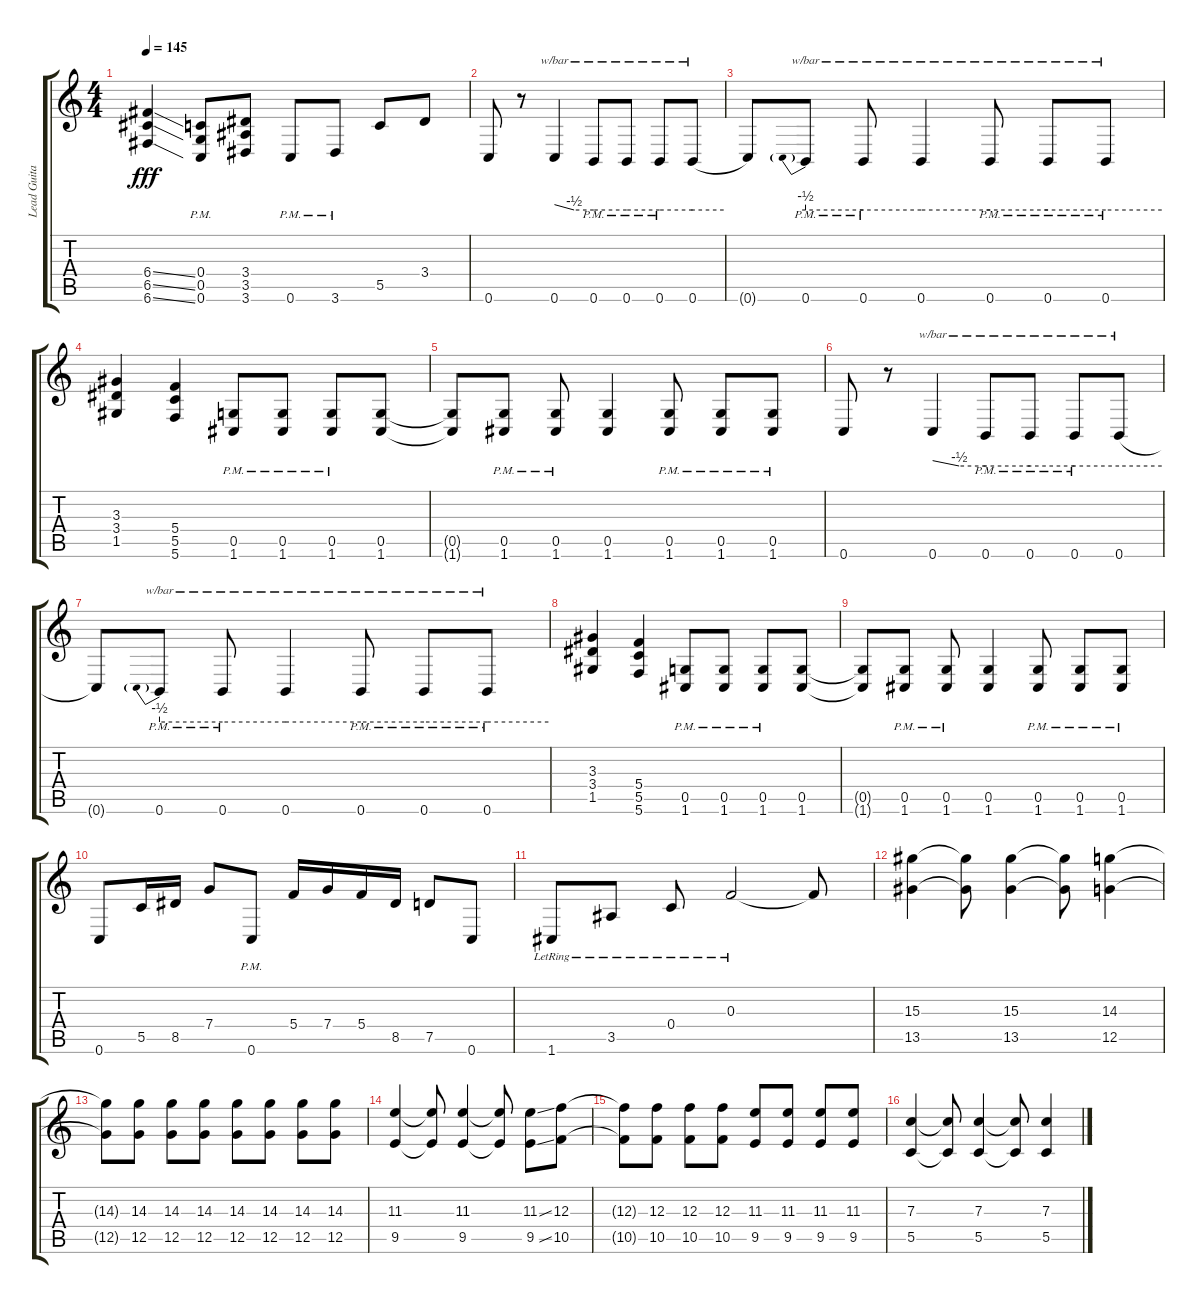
\track ("Lead Guitar" "Lead Guita") {instrument overdrivenguitar}
\staff {score tabs}
\tuning (D4 A3 F3 C3 G2 C2) {hide}
\ts (4 4)
\tempo 145
\clef g2
\ks c
(6.4{ss} 6.5{ss} 6.6{ss}).4{dy fff} (0.4{pm} 0.5{pm} 0.6{pm}).8 (3.4 3.5 3.6).8 0.6{pm}.8 3.6{pm}.8 5.5.8 3.4.8 |
0.6.8 r.8 0.6.4{tbe (custom default 0 0 30 -2 60 -2)} 0.6{pm}.8{tbe (hold default 0 -2 60 -2)} 0.6{pm}.8{tbe (hold default 0 -2 60 -2)} 0.6{pm}.8{tbe (hold default 0 -2 60 -2)} 0.6.8{tbe (hold default 0 -2 60 -2)} |
0.6{t}.8 0.6{pm}.8{tbe (predive default 0 -2 60 -2)} 0.6{pm}.8{tbe (hold default 0 -2 60 -2)} 0.6.4{tbe (hold default 0 -2 60 -2)} 0.6{pm}.8{tbe (hold default 0 -2 60 -2)} 0.6{pm}.8{tbe (hold default 0 -2 60 -2)} 0.6{pm}.8{tbe (hold default 0 -2 60 -2)} |
(3.3 3.4 1.5).4 (5.4 5.5 5.6).4 (0.5{pm} 1.6{pm}).8 (0.5{pm} 1.6{pm}).8 (0.5{pm} 1.6{pm}).8 (0.5 1.6).8 |
(0.5{t} 1.6{t}).8 (0.5{pm} 1.6{pm}).8 (0.5{pm} 1.6{pm}).8 (0.5 1.6).4 (0.5{pm} 1.6{pm}).8 (0.5{pm} 1.6{pm}).8 (0.5{pm} 1.6{pm}).8 |
0.6.8 r.8 0.6.4{tbe (custom default 0 0 30 -2 60 -2)} 0.6{pm}.8{tbe (hold default 0 -2 60 -2)} 0.6{pm}.8{tbe (hold default 0 -2 60 -2)} 0.6{pm}.8{tbe (hold default 0 -2 60 -2)} 0.6.8{tbe (hold default 0 -2 60 -2)} |
0.6{t}.8 0.6{pm}.8{tbe (predive default 0 -2 60 -2)} 0.6{pm}.8{tbe (hold default 0 -2 60 -2)} 0.6.4{tbe (hold default 0 -2 60 -2)} 0.6{pm}.8{tbe (hold default 0 -2 60 -2)} 0.6{pm}.8{tbe (hold default 0 -2 60 -2)} 0.6{pm}.8{tbe (hold default 0 -2 60 -2)} |
(3.3 3.4 1.5).4 (5.4 5.5 5.6).4 (0.5{pm} 1.6{pm}).8 (0.5{pm} 1.6{pm}).8 (0.5{pm} 1.6{pm}).8 (0.5 1.6).8 |
(0.5{t} 1.6{t}).8 (0.5{pm} 1.6{pm}).8 (0.5{pm} 1.6{pm}).8 (0.5 1.6).4 (0.5{pm} 1.6{pm}).8 (0.5{pm} 1.6{pm}).8 (0.5{pm} 1.6{pm}).8 |
0.6.8 5.5.16 8.5.16 7.4.8 0.6{pm}.8 5.4.16 7.4.16 5.4.16 8.5.16 7.5.8 0.6.8 |
1.6{lr}.8 3.5{lr}.8 0.4{lr}.8 0.3{lr}.2 0.3{t}.8 |
(15.3 13.5).4 (15.3{t} 13.5{t}).8 (15.3 13.5).4 (15.3{t} 13.5{t}).8 (14.3 12.5).4 |
(14.3{t} 12.5{t}).8 (14.3 12.5).8 (14.3 12.5).8 (14.3 12.5).8 (14.3 12.5).8 (14.3 12.5).8 (14.3 12.5).8 (14.3 12.5).8 |
(11.3 9.5).4 (11.3{t} 9.5{t}).8 (11.3 9.5).4 (11.3{t} 9.5{t}).8 (11.3{ss} 9.5{ss}).8 (12.3 10.5).8 |
(12.3{t} 10.5{t}).8 (12.3 10.5).8 (12.3 10.5).8 (12.3 10.5).8 (11.3 9.5).8 (11.3 9.5).8 (11.3 9.5).8 (11.3 9.5).8 |
(7.3 5.5).4 (7.3{t} 5.5{t}).8 (7.3 5.5).4 (7.3{t} 5.5{t}).8 (7.3 5.5).4
